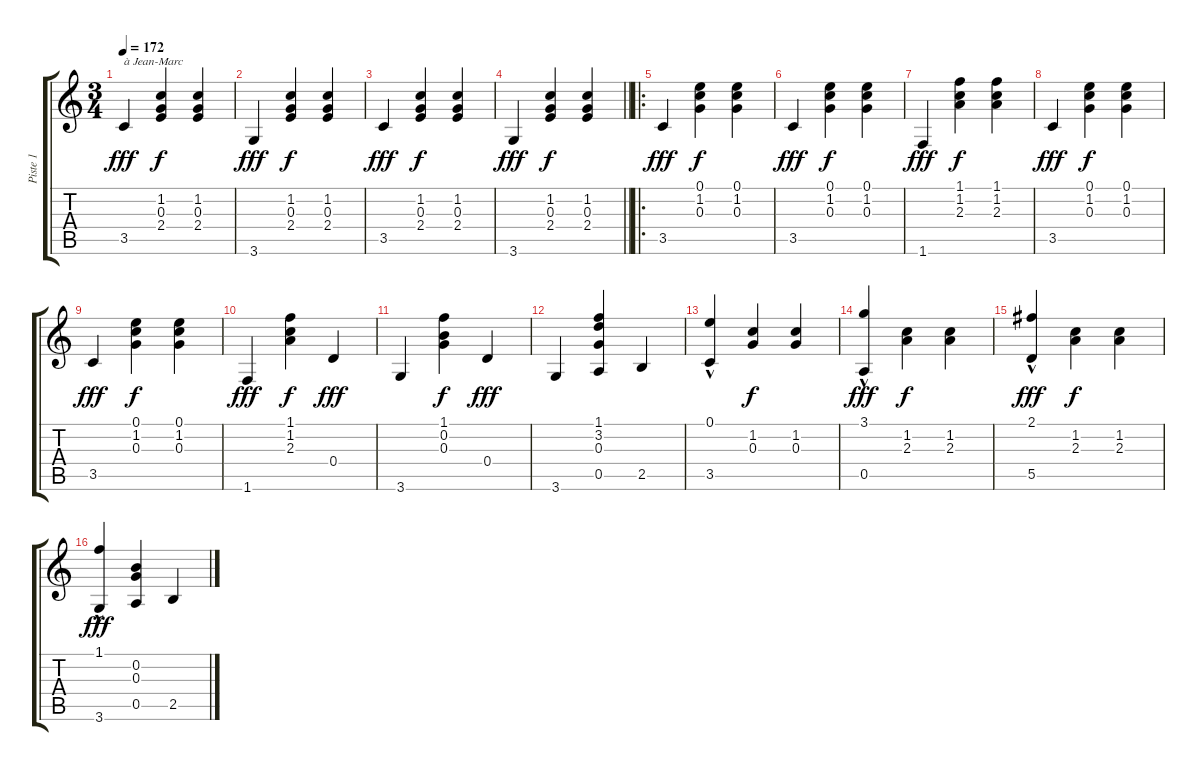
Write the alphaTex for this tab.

\track ("Piste 1" "Piste 1") {instrument acousticguitarnylon}
\staff {score tabs}
\tuning (E4 B3 G3 D3 A2 E2) {hide}
\ts (3 4)
\tempo 172
\clef g2
\ks c
3.5.4{txt "à Jean-Marc" dy fff instrument acousticguitarnylon} (1.2 0.3 2.4).4{dy f} (1.2 0.3 2.4).4 |
3.6.4{dy fff} (1.2 0.3 2.4).4{dy f} (1.2 0.3 2.4).4 |
3.5.4{dy fff} (1.2 0.3 2.4).4{dy f} (1.2 0.3 2.4).4 |
\barLineRight lightlight
3.6.4{dy fff} (1.2 0.3 2.4).4{dy f} (1.2 0.3 2.4).4 |
\ro
3.5.4{dy fff} (0.1 1.2 0.3).4{dy f} (0.1 1.2 0.3).4 |
3.5.4{dy fff} (0.1 1.2 0.3).4{dy f} (0.1 1.2 0.3).4 |
1.6.4{dy fff} (1.1 1.2 2.3).4{dy f} (1.1 1.2 2.3).4 |
3.5.4{dy fff} (0.1 1.2 0.3).4{dy f} (0.1 1.2 0.3).4 |
3.5.4{dy fff} (0.1 1.2 0.3).4{dy f} (0.1 1.2 0.3).4 |
1.6.4{dy fff} (1.1 1.2 2.3).4{dy f} 0.4.4{dy fff} |
3.6.4 (1.1 0.2 0.3).4{dy f} 0.4.4{dy fff} |
3.6.4 (1.1 3.2 0.3 0.5).4 2.5.4 |
(0.1{hac} 3.5).4 (1.2 0.3).4{dy f} (1.2 0.3).4 |
(3.1{hac} 0.5).4{dy fff} (1.2 2.3).4{dy f} (1.2 2.3).4 |
(2.1{hac} 5.5).4{dy fff} (1.2 2.3).4{dy f} (1.2 2.3).4 |
(1.1{hac} 3.6).4{dy fff} (0.2 0.3 0.5).4 2.5.4
